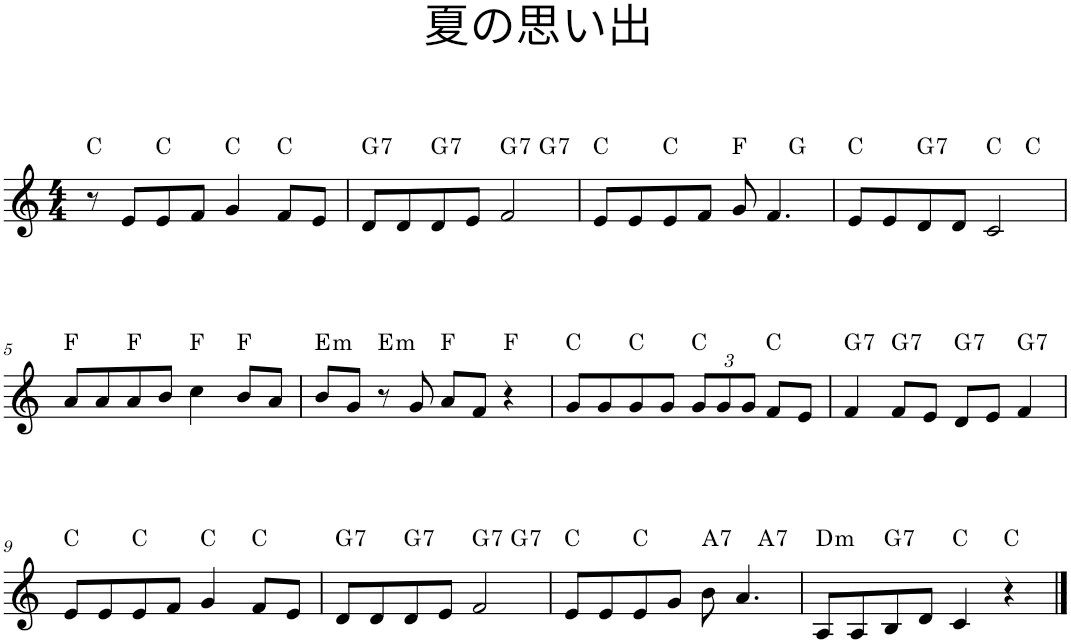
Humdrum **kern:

**kern	**harte
*part1	*part1
*staff1	*
*I"Piano	*
*I'Pno.	*
*clefG2	*
*k[]	*
*M4/4	*
=1	=1
8r	C:maj
8e/L	.
8e/	C:maj
8f/J	.
4g/	C:maj
8f/L	C:maj
8e/J	.
=2	=2
!	!LO:H:kt=7
*^	*
8d/L	2.ryy	G:7
8d/	.	.
!	!	!LO:H:kt=7
8d/	.	G:7
8e/J	.	.
!	!	!LO:H:kt=7
2f/	.	G:7
!	!	!LO:H:kt=7
.	4ryy	G:7
=3	=3	=3
8e/L	2.ryy	C:maj
8e/	.	.
8e/	.	C:maj
8f/J	.	.
8g/	.	F:maj
4.f/	.	.
.	4ryy	G:maj
=4	=4	=4
8e/L	2.ryy	C:maj
8e/	.	.
!	!	!LO:H:kt=7
8d/	.	G:7
8d/J	.	.
2c/	.	C:maj
.	4ryy	C:maj
*v	*v	*
!!LO:LB:g=z
=5	=5
8a/L	F:maj
8a/	.
8a/	F:maj
8b/J	.
4cc\	F:maj
8b/L	F:maj
8a/J	.
=6	=6
!	!LO:H:kt=m
8b/L	E:min
8g/J	.
!	!LO:H:kt=m
8r	E:min
8g/	.
8a/L	F:maj
8f/J	.
4r	F:maj
=7	=7
8g/L	C:maj
8g/	.
8g/	C:maj
8g/J	.
*Xbrackettup	*
12g/L	C:maj
12g/	.
12g/J	.
8f/L	C:maj
8e/J	.
=8	=8
!	!LO:H:kt=7
4f/	G:7
!	!LO:H:kt=7
8f/L	G:7
8e/J	.
!	!LO:H:kt=7
8d/L	G:7
8e/J	.
!	!LO:H:kt=7
4f/	G:7
!!LO:LB:g=z
=9	=9
8e/L	C:maj
8e/	.
8e/	C:maj
8f/J	.
4g/	C:maj
8f/L	C:maj
8e/J	.
=10	=10
!	!LO:H:kt=7
*^	*
8d/L	2.ryy	G:7
8d/	.	.
!	!	!LO:H:kt=7
8d/	.	G:7
8e/J	.	.
!	!	!LO:H:kt=7
2f/	.	G:7
!	!	!LO:H:kt=7
.	4ryy	G:7
=11	=11	=11
8e/L	2.ryy	C:maj
8e/	.	.
8e/	.	C:maj
8g/J	.	.
!	!	!LO:H:kt=7
8b\	.	A:7
4.a/	.	.
!	!	!LO:H:kt=7
.	4ryy	A:7
=12	=12	=12
!	!	!LO:H:kt=m
*v	*v	*
8A/L	D:min
8A/	.
!	!LO:H:kt=7
8B/	G:7
8d/J	.
4c/	C:maj
4r	C:maj
==	==
*-	*-
